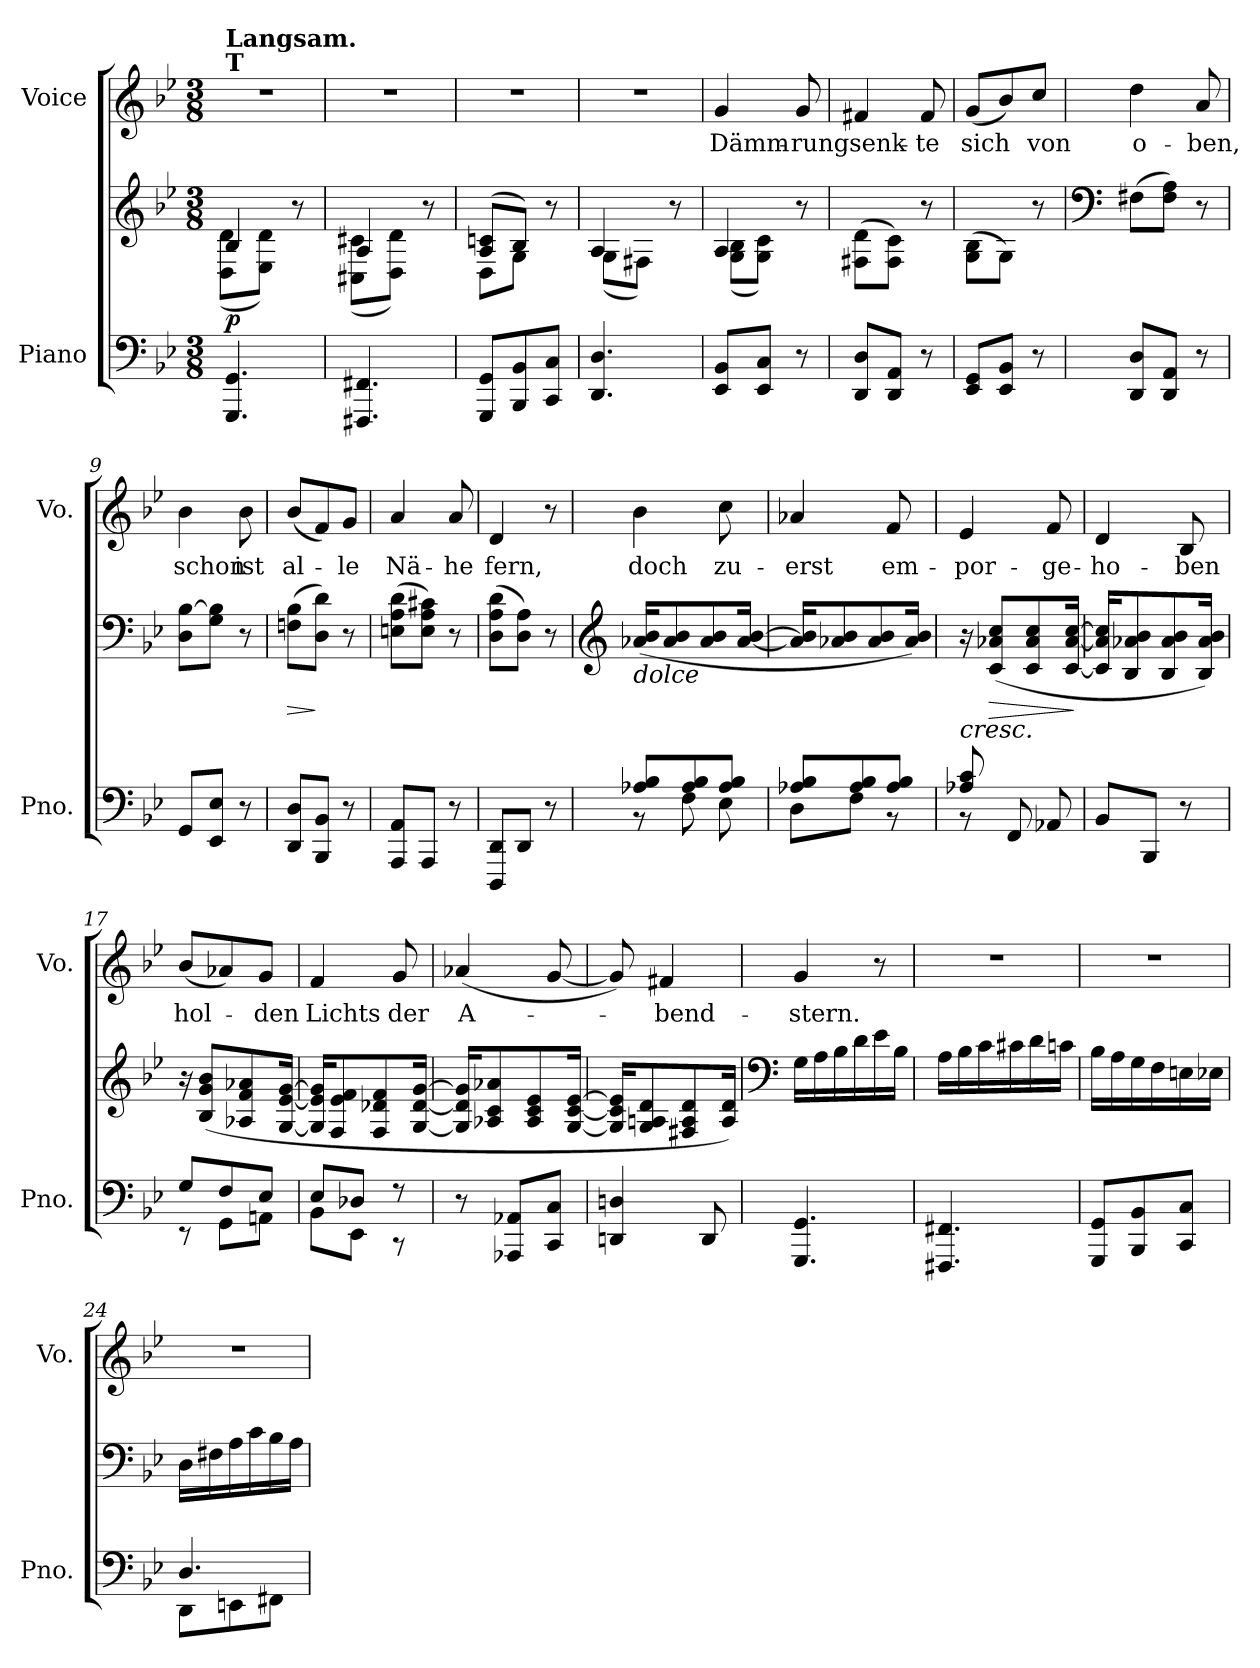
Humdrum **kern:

**kern	**kern	**dynam	**kern	**text
*part2	*part2	*part2	*part1	*part1
*staff3	*staff2	*staff2/3	*staff1	*staff1
*I"Piano	*	*	*I"Voice	*
*I'Pno.	*	*	*I'Vo.	*
*clefF4	*clefG2	*	*clefG2	*
*k[b-e-]	*k[b-e-]	*	*k[b-e-]	*
*M3/8	*M3/8	*	*M3/8	*
=1	=1	=1	=1	=1
*	*^	*	*	*
!	!	!	!	!LO:TX:a:B:t=T	!
!	!	!	!	!LO:TX:a:B:t=Langsam.	!
!	!	!	!LO:DY:a=2	!	!
4.GGG/ 4.GG/	4B-/	(>8D\ 8d\L	p	4.r	.
.	.	8E-\ 8d\J)	.	.	.
.	8r	8ryy	.	.	.
=2	=2	=2	=2	=2	=2
4.FFF#X/ 4.FF#X/	4A/	(>8C#X\ 8c#X\L	.	4.r	.
.	.	8D\ 8d\J)	.	.	.
.	8r	8ryy	.	.	.
=3	=3	=3	=3	=3	=3
8GGG/ 8GG/L	(>8A/ 8cn/L	8D\L	.	4.r	.
8BBB-/ 8BB-/	8B-/J)	8G\J	.	.	.
8CC/ 8C/J	8r	8ryy	.	.	.
=4	=4	=4	=4	=4	=4
4.DD/ 4.D/	4A/	(>8G\L	.	4.r	.
.	.	8F#X\J)	.	.	.
.	8r	8ryy	.	.	.
=5	=5	=5	=5	=5	=5
!	!	!	!	!	!LO:LY:b
8EE-/ 8BB-/L	4A/	(>8G\ 8B-\L	.	4g/	Dämm-
8EE-/ 8C/J	.	8G\ 8c\J)	.	.	.
!	!	!	!	!	!LO:LY:b
8r	8r	8ryy	.	8g/	-rung
=6	=6	=6	=6	=6	=6
!	!	!	!	!	!LO:LY:b
*	*v	*v	*	*	*
8DD/ 8D/L	(>8F#X\ 8d\L	.	4f#X/	senk-
8DD/ 8AA/J	8F#\ 8c\J)	.	.	.
!	!	!	!	!LO:LY:b
8r	8r	.	8f#/	-te
=7	=7	=7	=7	=7
!	!	!	!	!LO:LY:b
8EE-/ 8GG/L	(>8G\ 8B-\L	.	(<8g/L	sich
8EE-/ 8BB-/J	8G\J)	.	8b-/)	.
!	!	!	!	!LO:LY:b
8r	8r	.	8cc/J	von
!!LO:LB:g=z
=8	=8	=8	=8	=8
*	*clefF4	*	*	*
!	!	!	!	!LO:LY:b
8DD/ 8D/L	(>8F#X\L	.	4dd\	o-
8DD/ 8AA/J	8F#\ 8A\J)	.	.	.
!	!	!	!	!LO:LY:b
8r	8r	.	8a/	-ben,
=9	=9	=9	=9	=9
!	!	!	!	!LO:LY:b
8GG/L	8D\ [8B-\L	.	4b-\	schon
8EE-/ 8E-/J	8G\ 8B-\]J	.	.	.
!	!	!	!	!LO:LY:b
8r	8r	.	8b-\	ist
=10	=10	=10	=10	=10
!	!	!LO:HP:b	!	!LO:LY:b
8DD/ 8D/L	(>8Fn\ 8B-\L	>	(<8b-/L	al-
8BBB-/ 8BB-/J	8D\ 8d\J)	]	8f/)	.
!	!	!	!	!LO:LY:b
8r	8r	.	8g/J	-le
=11	=11	=11	=11	=11
!	!	!	!	!LO:LY:b
8AAA/ 8AA/L	(>8En\ 8A\ 8d\L	.	4a/	Nä-
8AAA/J	8E\ 8A\ 8c#X\J)	.	.	.
!	!	!	!	!LO:LY:b
8r	8r	.	8a/	-he
=12	=12	=12	=12	=12
!	!	!	!	!LO:LY:b
8DDD/ 8DD/L	(>8D\ 8A\ 8d\L	.	4d/	fern,
8DD/J	8D\ 8A\J)	.	.	.
8r	8r	.	8r	.
=13	=13	=13	=13	=13
*	*clefG2	*	*	*
*^	*	*	*	*
!	!	!LO:TX:b:i:t=dolce	!	!	!
!	!	!	!	!	!LO:LY:b
8A-X/ 8B-/L	8r	(>16a-X/ 16b-/KL	.	4b-\	doch
.	.	8a-/ 8b-/	.	.	.
8A-/ 8B-/	8F\	.	.	.	.
.	.	8a-/ 8b-/	.	.	.
!	!	!	!	!	!LO:LY:b
8A-/ 8B-/J	8E-\	.	.	8cc\	zu-
.	.	[16a-/ [16b-/Jk	.	.	.
=14	=14	=14	=14	=14	=14
!	!	!	!	!	!LO:LY:b
8A-X/ 8B-/L	8D\L	16a-/] 16b-/]KL	.	4a-X/	-erst
.	.	8a-X/ 8b-/	.	.	.
8A-/ 8B-/	8F\J	.	.	.	.
.	.	8a-/ 8b-/	.	.	.
!	!	!	!	!	!LO:LY:b
8A-/ 8B-/J	8r	.	.	8f/	em-
.	.	16a-/ 16b-/Jk)	.	.	.
!!LO:LB:g=z
=15	=15	=15	=15	=15	=15
!	!	!	!LO:HP:b	!	!LO:LY:b
8A-X/ 8c/	8r	16r	<	4e-/	-por-
!	!	!	!LO:HP:b	!	!
.	.	(>8c/ 8a-X/ 8cc/L	>	.	.
8FF/	4ryy	.	.	.	.
.	.	8c/ 8a-/ 8cc/	.	.	.
!	!	!	!	!	!LO:LY:b
8AA-X/	.	.	.	8f/	-ge-
.	.	[16c/ [16a-/ [16cc/Jk	.	.	.
*v	*v	*	*	*	*
.	.	[ ]	.	.
=16	=16	=16	=16	=16
!	!	!	!	!LO:LY:b
8BB-/L	16c/] 16a-/] 16cc/]KL	.	4d/	-ho-
.	8B-/ 8a-X/ 8b-/	.	.	.
8BBB-/J	.	.	.	.
.	8B-/ 8a-/ 8b-/	.	.	.
!	!	!	!	!LO:LY:b
8r	.	.	8B-/	-ben
.	16B-/ 16a-/ 16b-/Jk)	.	.	.
=17	=17	=17	=17	=17
*^	*	*	*	*
!	!	!	!	!	!LO:LY:b
8G/L	8r	16r	.	(<8b-/L	hol-
.	.	(>8B-/ 8g/ 8b-/L	.	.	.
8F/	8GG\L	.	.	8a-X/)	.
.	.	8A-X/ 8f/ 8a-X/	.	.	.
!	!	!	!	!	!LO:LY:b
8E-/J	8AAn\J	.	.	8g/J	-den
.	.	[16G/ [16e-/ [16g/Jk	.	.	.
=18	=18	=18	=18	=18	=18
!	!	!	!	!	!LO:LY:b
8E-/L	8BB-\L	16G/] 16e-/] 16g/]KL	.	4f/	Lichts
.	.	8F/ 8e-/ 8f/	.	.	.
8D-X/J	8EE-\J	.	.	.	.
.	.	8F/ 8d-X/ 8f/	.	.	.
!	!	!	!	!	!LO:LY:b
8r	8r	.	.	8g/	der
.	.	[16G/ [16d-/ [16g/Jk	.	.	.
*v	*v	*	*	*	*
=19	=19	=19	=19	=19
!	!	!	!	!LO:LY:b
8r	16G/] 16d-/] 16g/]KL	.	(<4a-X/	A--
.	8A-X/ 8c/ 8a-X/	.	.	.
8AAA-X/ 8AA-X/L	.	.	.	.
.	8A-/ 8c/ 8e-/	.	.	.
8CC/ 8C/J	.	.	[8g/	.
.	[16G/ [16c/ [16e-/Jk	.	.	.
=20	=20	=20	=20	=20
4DDn/ 4Dn/	16G/] 16c/] 16e-/]KL	.	8g/])	.
.	8G/ 8An/ 8d/	.	.	.
!	!	!	!	!LO:LY:b
.	.	.	4f#X/	-bend-
.	8F#X/ 8A/ 8d/	.	.	.
8DD/	.	.	.	.
.	16A/ 16d/Jk)	.	.	.
!!LO:PB:g=z
=21	=21	=21	=21	=21
*	*clefF4	*	*	*
!	!	!	!	!LO:LY:b
4.GGG/ 4.GG/	16G\LL	.	4g/	stern.
.	16A\	.	.	.
.	16B-\	.	.	.
.	16d\	.	.	.
!	!	!LO:DY:b	!	!
!	!	!LO:DY:n=1:b	!	!
.	16e-\	other-dynamics p	8r	.
.	16B-\JJ	.	.	.
=22	=22	=22	=22	=22
4.FFF#X/ 4.FF#X/	16A\LL	.	4.r	.
.	16B-\	.	.	.
.	16c\	.	.	.
.	16c#X\	.	.	.
.	16d\	.	.	.
.	16cn\JJ	.	.	.
=23	=23	=23	=23	=23
8GGG/ 8GG/L	16B-\LL	.	4.r	.
.	16A\	.	.	.
8BBB-/ 8BB-/	16G\	.	.	.
.	16F\	.	.	.
8CC/ 8C/J	16En\	.	.	.
.	16E-X\JJ	.	.	.
=24	=24	=24	=24	=24
*^	*	*	*	*
4.D/	8DD\L	16D\LL	.	4.r	.
.	.	16F#X\	.	.	.
.	8EEn\	16A\	.	.	.
.	.	16c\	.	.	.
.	8FF#X\J	16B-\	.	.	.
.	.	16A\JJ	.	.	.
*v	*v	*	*	*	*
=	=	=	=	=
*-	*-	*-	*-	*-
